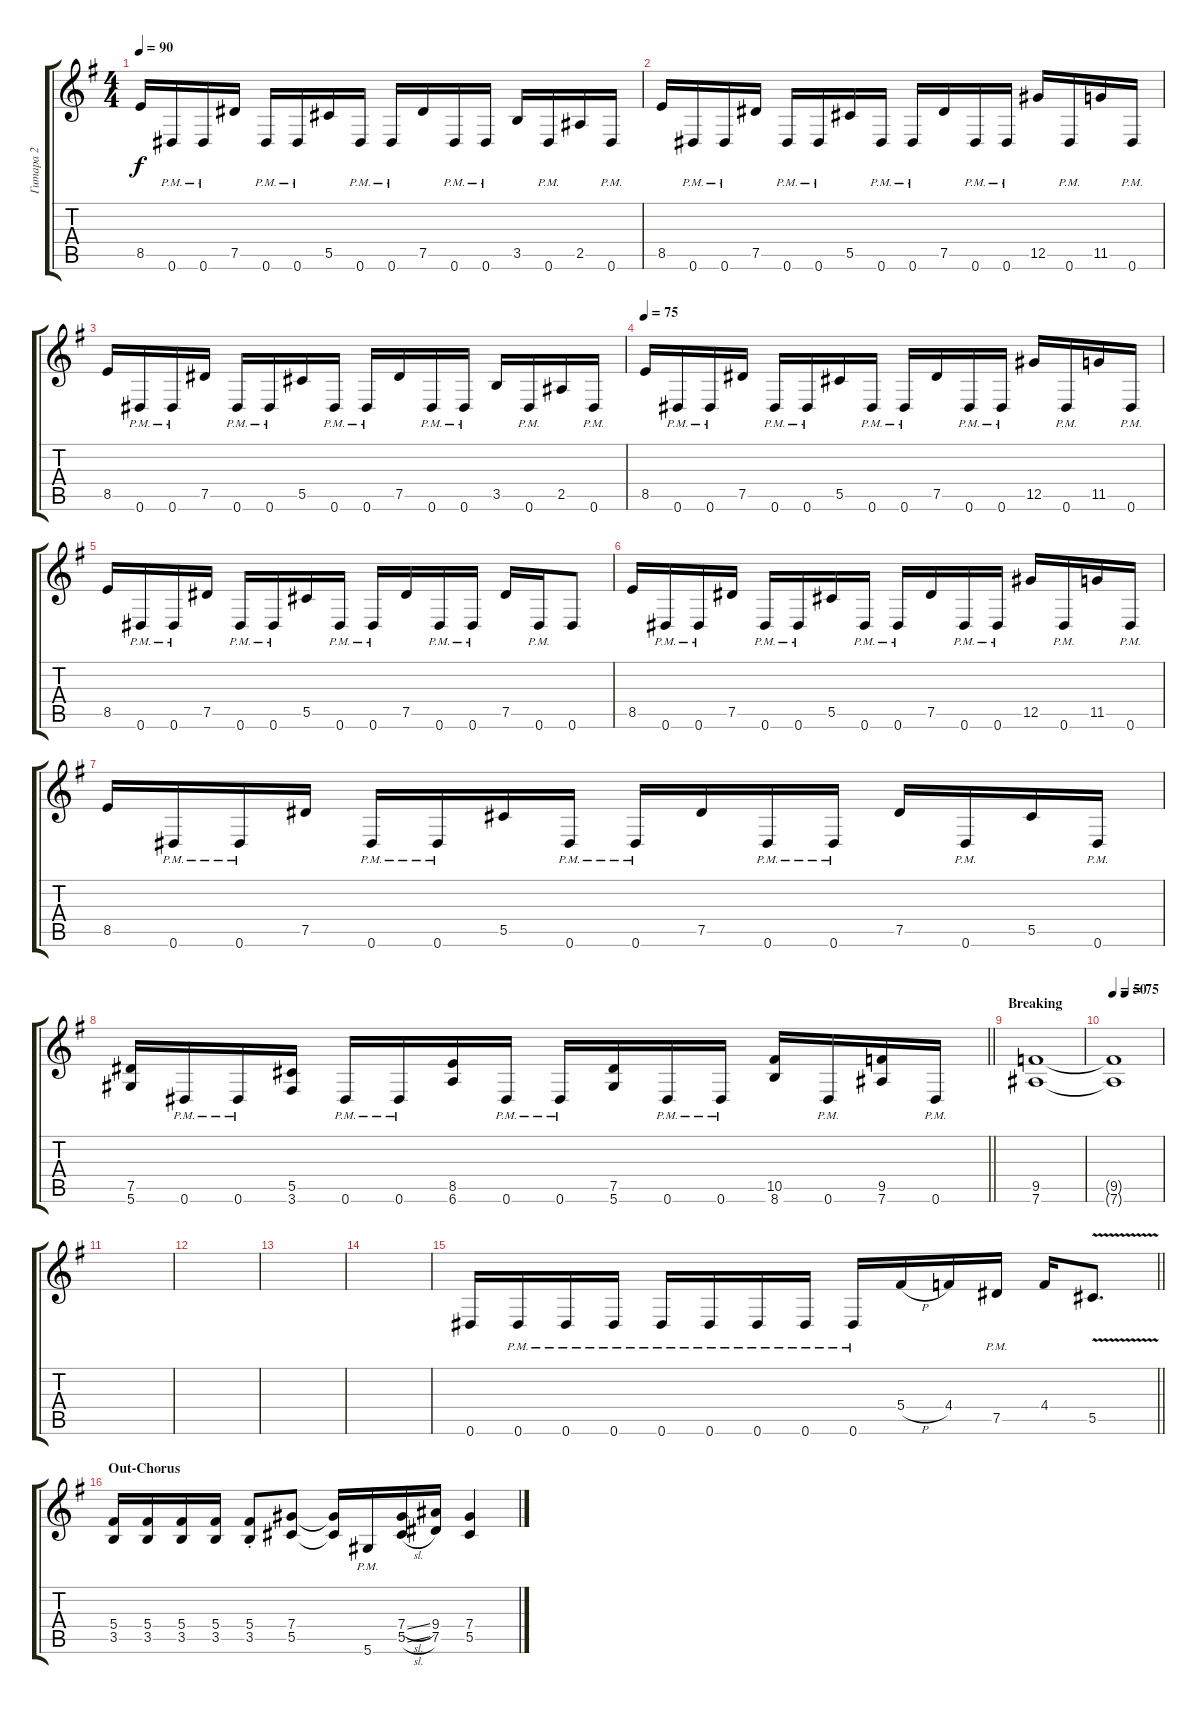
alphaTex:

\track ("Гитара 2" "Гитара 2") {instrument distortionguitar}
\staff {score tabs}
\tuning (Eb4 Bb3 Gb3 Db3 Ab2 Eb2) {hide}
\ts (4 4)
\tempo 90
\clef g2
\ks eminor
8.5.16{dy f} 0.6{pm}.16 0.6{pm}.16 7.5.16 0.6{pm}.16 0.6{pm}.16 5.5.16 0.6{pm}.16 0.6{pm}.16 7.5.16 0.6{pm}.16 0.6{pm}.16 3.5.16 0.6{pm}.16 2.5.16 0.6{pm}.16 |
8.5.16 0.6{pm}.16 0.6{pm}.16 7.5.16 0.6{pm}.16 0.6{pm}.16 5.5.16 0.6{pm}.16 0.6{pm}.16 7.5.16 0.6{pm}.16 0.6{pm}.16 12.5.16 0.6{pm}.16 11.5.16 0.6{pm}.16 |
8.5.16 0.6{pm}.16 0.6{pm}.16 7.5.16 0.6{pm}.16 0.6{pm}.16 5.5.16 0.6{pm}.16 0.6{pm}.16 7.5.16 0.6{pm}.16 0.6{pm}.16 3.5.16 0.6{pm}.16 2.5.16 0.6{pm}.16 |
\tempo 75
8.5.16 0.6{pm}.16 0.6{pm}.16 7.5.16 0.6{pm}.16 0.6{pm}.16 5.5.16 0.6{pm}.16 0.6{pm}.16 7.5.16 0.6{pm}.16 0.6{pm}.16 12.5.16 0.6{pm}.16 11.5.16 0.6{pm}.16 |
8.5.16 0.6{pm}.16 0.6{pm}.16 7.5.16 0.6{pm}.16 0.6{pm}.16 5.5.16 0.6{pm}.16 0.6{pm}.16 7.5.16 0.6{pm}.16 0.6{pm}.16 7.5.16 0.6{pm}.16 0.6.8 |
8.5.16 0.6{pm}.16 0.6{pm}.16 7.5.16 0.6{pm}.16 0.6{pm}.16 5.5.16 0.6{pm}.16 0.6{pm}.16 7.5.16 0.6{pm}.16 0.6{pm}.16 12.5.16 0.6{pm}.16 11.5.16 0.6{pm}.16 |
8.5.16 0.6{pm}.16 0.6{pm}.16 7.5.16 0.6{pm}.16 0.6{pm}.16 5.5.16 0.6{pm}.16 0.6{pm}.16 7.5.16 0.6{pm}.16 0.6{pm}.16 7.5.16 0.6{pm}.16 5.5.16 0.6{pm}.16 |
\barLineRight lightlight
(7.5 5.6).16 0.6{pm}.16 0.6{pm}.16 (5.5 3.6).16 0.6{pm}.16 0.6{pm}.16 (8.5 6.6).16 0.6{pm}.16 0.6{pm}.16 (7.5 5.6).16 0.6{pm}.16 0.6{pm}.16 (10.5 8.6).16 0.6{pm}.16 (9.5 7.6).16 0.6{pm}.16 |
\section ("" "Breaking")
(9.5 7.6).1 |
\tempo 50
\tempo (75 0.25)
(9.5{t} 7.6{t}).1 |
|
|
|
|
\barLineRight lightlight
0.6.16 0.6{pm}.16 0.6{pm}.16 0.6{pm}.16 0.6{pm}.16 0.6{pm}.16 0.6{pm}.16 0.6{pm}.16 0.6{pm}.16 5.4{h}.16 4.4.16 7.5{pm}.16 4.4.16 5.5{v}.8{d} |
\section ("" "Out-Chorus")
(5.4 3.5).16 (5.4 3.5).16 (5.4 3.5).16 (5.4 3.5).16 (5.4{st} 3.5{st}).8 (7.4 5.5).8 (7.4{t} 5.5{t}).16 5.6{pm}.16 (7.4{sl} 5.5{sl}).16 (9.4 7.5).16 (7.4 5.5).4
